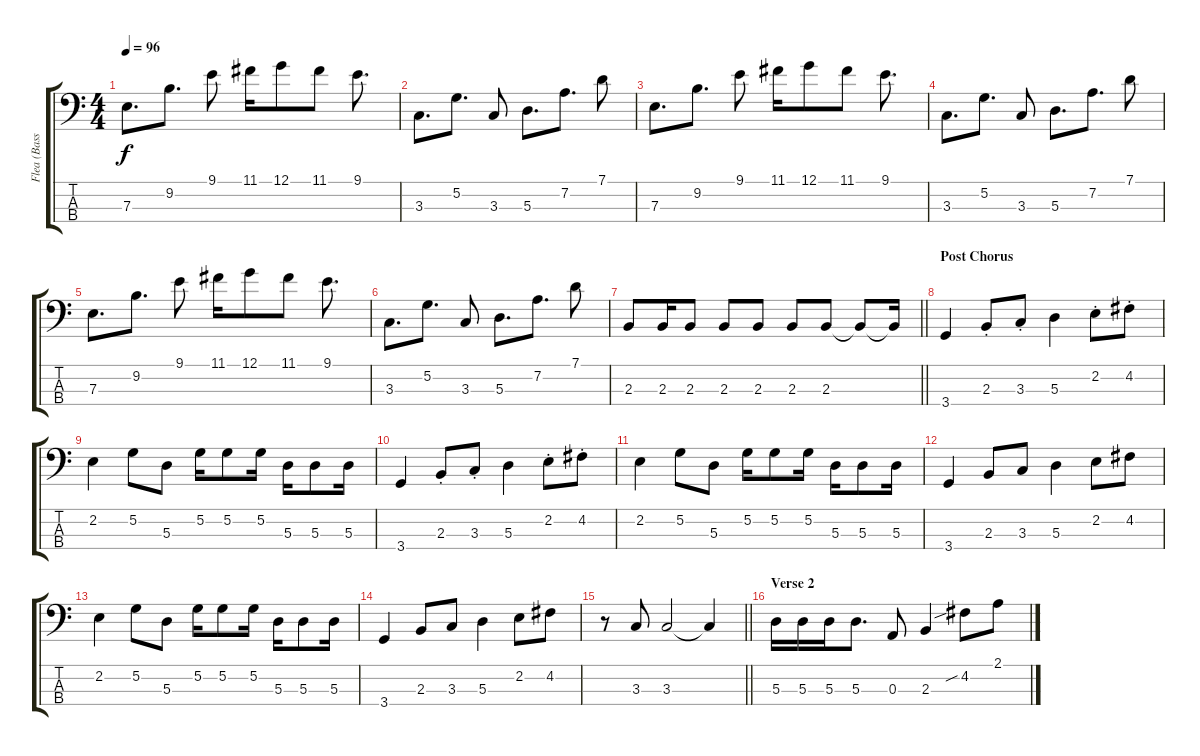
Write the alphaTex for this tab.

\track ("Flea (Bass)" "Flea (Bass") {instrument electricbassfinger}
\staff {score tabs}
\tuning (G2 D2 A1 E1) {hide}
\ts (4 4)
\tempo 96
\clef f4
\ks c
7.3.8{d dy f} 9.2.8{d} 9.1.8 11.1.16 12.1.8 11.1.8 9.1.8{d} |
3.3.8{d} 5.2.8{d} 3.3.8 5.3.8{d} 7.2.8{d} 7.1.8 |
7.3.8{d} 9.2.8{d} 9.1.8 11.1.16 12.1.8 11.1.8 9.1.8{d} |
3.3.8{d} 5.2.8{d} 3.3.8 5.3.8{d} 7.2.8{d} 7.1.8 |
7.3.8{d} 9.2.8{d} 9.1.8 11.1.16 12.1.8 11.1.8 9.1.8{d} |
3.3.8{d} 5.2.8{d} 3.3.8 5.3.8{d} 7.2.8{d} 7.1.8 |
\barLineRight lightlight
2.3.8 2.3.16 2.3.8 2.3.8 2.3.8 2.3.8 2.3.8 2.3{t}.8 2.3{t}.16 |
\section ("" "Post Chorus")
3.4.4 2.3{st}.8 3.3{st}.8 5.3.4 2.2{st}.8 4.2{st}.8 |
2.2.4 5.2.8 5.3.8 5.2.16 5.2.8 5.2.16 5.3.16 5.3.8 5.3.16 |
3.4.4 2.3{st}.8 3.3{st}.8 5.3.4 2.2{st}.8 4.2{st}.8 |
2.2.4 5.2.8 5.3.8 5.2.16 5.2.8 5.2.16 5.3.16 5.3.8 5.3.16 |
3.4.4 2.3.8 3.3.8 5.3.4 2.2.8 4.2.8 |
2.2.4 5.2.8 5.3.8 5.2.16 5.2.8 5.2.16 5.3.16 5.3.8 5.3.16 |
3.4.4 2.3.8 3.3.8 5.3.4 2.2.8 4.2.8 |
\barLineRight lightlight
r.8 3.3.8 3.3.2 3.3{t}.4 |
\section ("" "Verse 2")
5.3.16 5.3.16 5.3.16 5.3.8{d} 0.3.8 2.3.4 4.2{sib}.8 2.1.8
